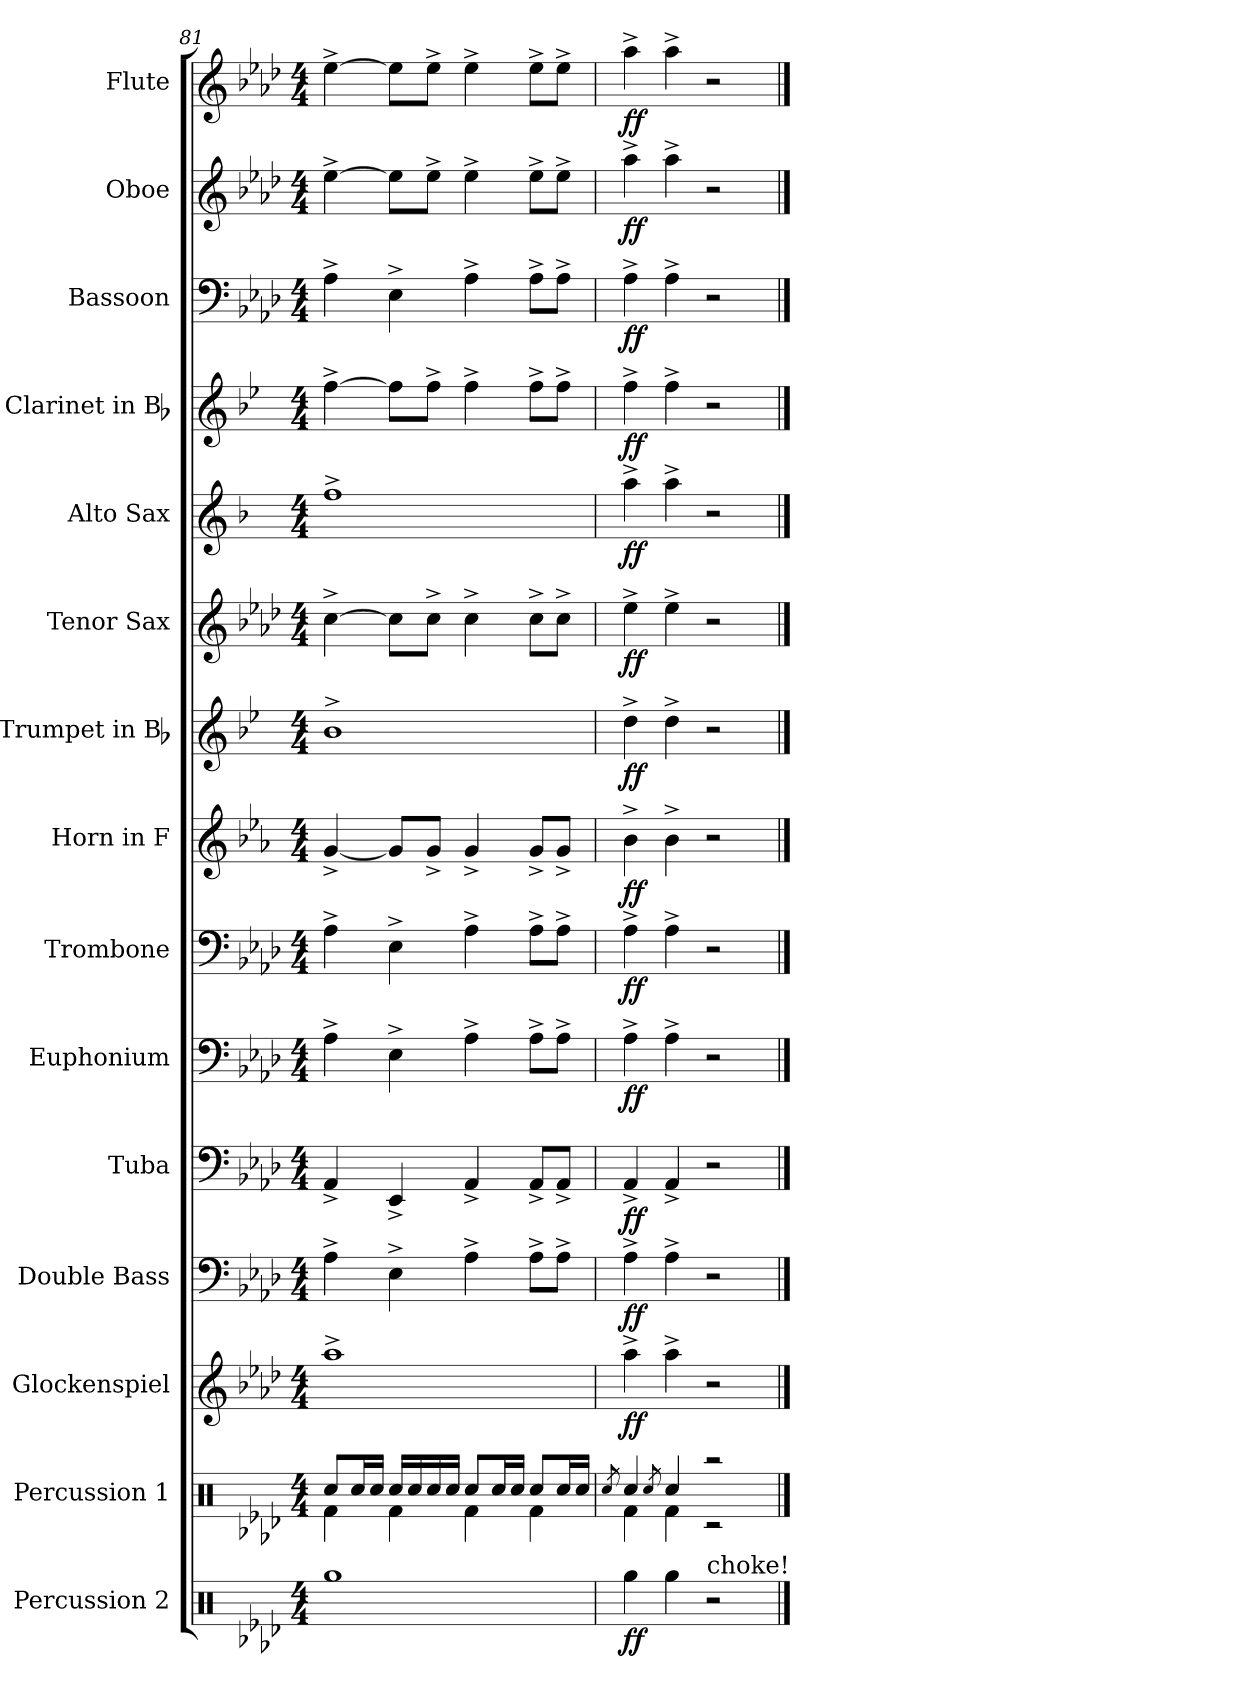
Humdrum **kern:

**kern	**dynam	**kern	**kern	**dynam	**kern	**dynam	**kern	**dynam	**kern	**dynam	**kern	**dynam	**kern	**dynam	**kern	**dynam	**kern	**dynam	**kern	**dynam	**kern	**dynam	**kern	**dynam	**kern	**dynam	**kern	**dynam
*part15	*part15	*part14	*part13	*part13	*part12	*part12	*part11	*part11	*part10	*part10	*part9	*part9	*part8	*part8	*part7	*part7	*part6	*part6	*part5	*part5	*part4	*part4	*part3	*part3	*part2	*part2	*part1	*part1
*staff15	*staff15	*staff14	*staff13	*staff13	*staff12	*staff12	*staff11	*staff11	*staff10	*staff10	*staff9	*staff9	*staff8	*staff8	*staff7	*staff7	*staff6	*staff6	*staff5	*staff5	*staff4	*staff4	*staff3	*staff3	*staff2	*staff2	*staff1	*staff1
*I"Percussion 2	*	*I"Percussion 1	*I"Glockenspiel	*	*I"Double Bass	*	*I"Tuba	*	*I"Euphonium	*	*I"Trombone	*	*I"Horn in F	*	*I"Trumpet in Bb	*	*I"Tenor Sax	*	*I"Alto Sax	*	*I"Clarinet in Bb	*	*I"Bassoon	*	*I"Oboe	*	*I"Flute	*
*I'Perc. 2	*	*I'Perc. 1	*I'Glk.	*	*I'D.B.	*	*I'Tuba	*	*I'Euph.	*	*I'Tbn.	*	*I'Hn.	*	*	*	*I'T. Sx.	*	*I'A. Sx.	*	*	*	*I'Bsn.	*	*I'Ob.	*	*I'Fl.	*
*clefX	*	*clefX	*clefG2	*	*clefF4	*	*clefF4	*	*clefF4	*	*clefF4	*	*clefG2	*	*clefG2	*	*clefG2	*	*clefG2	*	*clefG2	*	*clefF4	*	*clefG2	*	*clefG2	*
*	*	*	*ITrd-14c-24	*	*ITrd7c12	*	*	*	*	*	*	*	*ITrd4c7	*	*ITrd1c2	*	*ITrd8c14	*	*ITrd5c9	*	*ITrd1c2	*	*	*	*	*	*	*
*k[b-e-a-d-]	*	*k[b-e-a-d-]	*k[b-e-a-d-]	*	*k[b-e-a-d-]	*	*k[b-e-a-d-]	*	*k[b-e-a-d-]	*	*k[b-e-a-d-]	*	*k[b-e-a-d-]	*	*k[b-e-a-d-]	*	*k[b-e-a-d-]	*	*k[b-e-a-d-]	*	*k[b-e-a-d-]	*	*k[b-e-a-d-]	*	*k[b-e-a-d-]	*	*k[b-e-a-d-]	*
*A-:	*	*A-:	*A-:	*	*A-:	*	*A-:	*	*A-:	*	*A-:	*	*A-:	*	*A-:	*	*A-:	*	*A-:	*	*A-:	*	*A-:	*	*A-:	*	*A-:	*
*M4/4	*	*M4/4	*M4/4	*	*M4/4	*	*M4/4	*	*M4/4	*	*M4/4	*	*M4/4	*	*M4/4	*	*M4/4	*	*M4/4	*	*M4/4	*	*M4/4	*	*M4/4	*	*M4/4	*
=81	=81	=81	=81	=81	=81	=81	=81	=81	=81	=81	=81	=81	=81	=81	=81	=81	=81	=81	=81	=81	=81	=81	=81	=81	=81	=81	=81	=81
*	*	*^	*	*	*	*	*	*	*	*	*	*	*	*	*	*	*	*	*	*	*	*	*	*	*	*	*	*
1Rgg	.	8Rcc/L	4Rf\	1aaaa-^>	.	4AA-^>\	.	4AA-^</	.	4A-^>\	.	4A-^>\	.	[4c^</	.	1a-^>	.	[4c^>\	.	1a-^>	.	[4ee-^>\	.	4A-^>\	.	[4ee-^>\	.	[4ee-^>\	.
.	.	16Rcc/L	.	.	.	.	.	.	.	.	.	.	.	.	.	.	.	.	.	.	.	.	.	.	.	.	.	.	.
.	.	16Rcc/JJ	.	.	.	.	.	.	.	.	.	.	.	.	.	.	.	.	.	.	.	.	.	.	.	.	.	.	.
.	.	16Rcc/LL	4Rf\	.	.	4EE-^>\	.	4EE-^</	.	4E-^>\	.	4E-^>\	.	8c/L]	.	.	.	8c\L]	.	.	.	8ee-\L]	.	4E-^>\	.	8ee-\L]	.	8ee-\L]	.
.	.	16Rcc/	.	.	.	.	.	.	.	.	.	.	.	.	.	.	.	.	.	.	.	.	.	.	.	.	.	.	.
.	.	16Rcc/	.	.	.	.	.	.	.	.	.	.	.	8c^</J	.	.	.	8c^>\J	.	.	.	8ee-^>\J	.	.	.	8ee-^>\J	.	8ee-^>\J	.
.	.	16Rcc/JJ	.	.	.	.	.	.	.	.	.	.	.	.	.	.	.	.	.	.	.	.	.	.	.	.	.	.	.
.	.	8Rcc/L	4Rf\	.	.	4AA-^>\	.	4AA-^</	.	4A-^>\	.	4A-^>\	.	4c^</	.	.	.	4c^>\	.	.	.	4ee-^>\	.	4A-^>\	.	4ee-^>\	.	4ee-^>\	.
.	.	16Rcc/L	.	.	.	.	.	.	.	.	.	.	.	.	.	.	.	.	.	.	.	.	.	.	.	.	.	.	.
.	.	16Rcc/JJ	.	.	.	.	.	.	.	.	.	.	.	.	.	.	.	.	.	.	.	.	.	.	.	.	.	.	.
.	.	8Rcc/L	4Rf\	.	.	8AA-^>\L	.	8AA-^</L	.	8A-^>\L	.	8A-^>\L	.	8c^</L	.	.	.	8c^>\L	.	.	.	8ee-^>\L	.	8A-^>\L	.	8ee-^>\L	.	8ee-^>\L	.
.	.	16Rcc/L	.	.	.	8AA-^>\J	.	8AA-^</J	.	8A-^>\J	.	8A-^>\J	.	8c^</J	.	.	.	8c^>\J	.	.	.	8ee-^>\J	.	8A-^>\J	.	8ee-^>\J	.	8ee-^>\J	.
.	.	16Rcc/JJ	.	.	.	.	.	.	.	.	.	.	.	.	.	.	.	.	.	.	.	.	.	.	.	.	.	.	.
=82	=82	=82	=82	=82	=82	=82	=82	=82	=82	=82	=82	=82	=82	=82	=82	=82	=82	=82	=82	=82	=82	=82	=82	=82	=82	=82	=82	=82	=82
.	.	8qRcc/	.	.	.	.	.	.	.	.	.	.	.	.	.	.	.	.	.	.	.	.	.	.	.	.	.	.	.
!	!LO:DY:b	!	!	!	!LO:DY:b	!	!LO:DY:b	!	!LO:DY:b	!	!LO:DY:b	!	!LO:DY:b	!	!LO:DY:b	!	!LO:DY:b	!	!LO:DY:b	!	!LO:DY:b	!	!LO:DY:b	!	!LO:DY:b	!	!LO:DY:b	!	!LO:DY:b
4Rgg\	ff	4Rcc/	4Rf\	4aaaa-^>\	ff	4AA-^>\	ff	4AA-^</	ff	4A-^>\	ff	4A-^>\	ff	4e-^>\	ff	4cc^>\	ff	4e-^>\	ff	4cc^>\	ff	4ee-^>\	ff	4A-^>\	ff	4aa-^>\	ff	4aa-^>\	ff
.	.	8qRcc/	.	.	.	.	.	.	.	.	.	.	.	.	.	.	.	.	.	.	.	.	.	.	.	.	.	.	.
4Rgg\	.	4Rcc/	4Rf\	4aaaa-^>\	.	4AA-^>\	.	4AA-^</	.	4A-^>\	.	4A-^>\	.	4e-^>\	.	4cc^>\	.	4e-^>\	.	4cc^>\	.	4ee-^>\	.	4A-^>\	.	4aa-^>\	.	4aa-^>\	.
!LO:TX:a:t=choke!	!	!	!	!	!	!	!	!	!	!	!	!	!	!	!	!	!	!	!	!	!	!	!	!	!	!	!	!	!
2r	.	2raa	2rc	2r	.	2r	.	2r	.	2r	.	2r	.	2r	.	2r	.	2r	.	2r	.	2r	.	2r	.	2r	.	2r	.
*	*	*v	*v	*	*	*	*	*	*	*	*	*	*	*	*	*	*	*	*	*	*	*	*	*	*	*	*	*	*
==	==	==	==	==	==	==	==	==	==	==	==	==	==	==	==	==	==	==	==	==	==	==	==	==	==	==	==	==
*-	*-	*-	*-	*-	*-	*-	*-	*-	*-	*-	*-	*-	*-	*-	*-	*-	*-	*-	*-	*-	*-	*-	*-	*-	*-	*-	*-	*-
